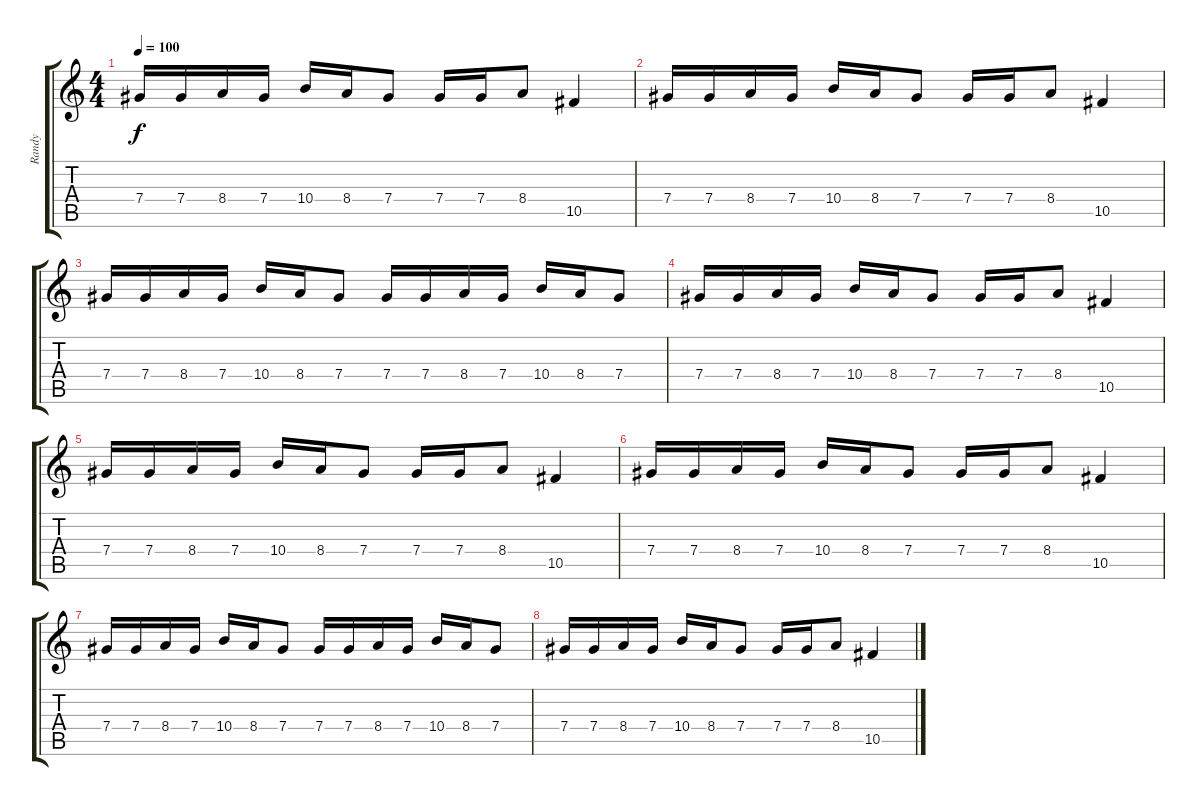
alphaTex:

\track ("Randy" "Randy") {instrument distortionguitar}
\staff {score tabs}
\tuning (Eb4 Bb3 Gb3 Db3 Ab2 Eb2) {hide}
\ts (4 4)
\tempo 100
\clef g2
\ks c
7.4.16{dy f instrument distortionguitar} 7.4.16 8.4.16 7.4.16 10.4.16 8.4.16 7.4.8 7.4.16 7.4.16 8.4.8 10.5.4 |
7.4.16 7.4.16 8.4.16 7.4.16 10.4.16 8.4.16 7.4.8 7.4.16 7.4.16 8.4.8 10.5.4 |
7.4.16 7.4.16 8.4.16 7.4.16 10.4.16 8.4.16 7.4.8 7.4.16 7.4.16 8.4.16 7.4.16 10.4.16 8.4.16 7.4.8 |
7.4.16 7.4.16 8.4.16 7.4.16 10.4.16 8.4.16 7.4.8 7.4.16 7.4.16 8.4.8 10.5.4 |
7.4.16 7.4.16 8.4.16 7.4.16 10.4.16 8.4.16 7.4.8 7.4.16 7.4.16 8.4.8 10.5.4 |
7.4.16 7.4.16 8.4.16 7.4.16 10.4.16 8.4.16 7.4.8 7.4.16 7.4.16 8.4.8 10.5.4 |
7.4.16 7.4.16 8.4.16 7.4.16 10.4.16 8.4.16 7.4.8 7.4.16 7.4.16 8.4.16 7.4.16 10.4.16 8.4.16 7.4.8 |
7.4.16 7.4.16 8.4.16 7.4.16 10.4.16 8.4.16 7.4.8 7.4.16 7.4.16 8.4.8 10.5.4
